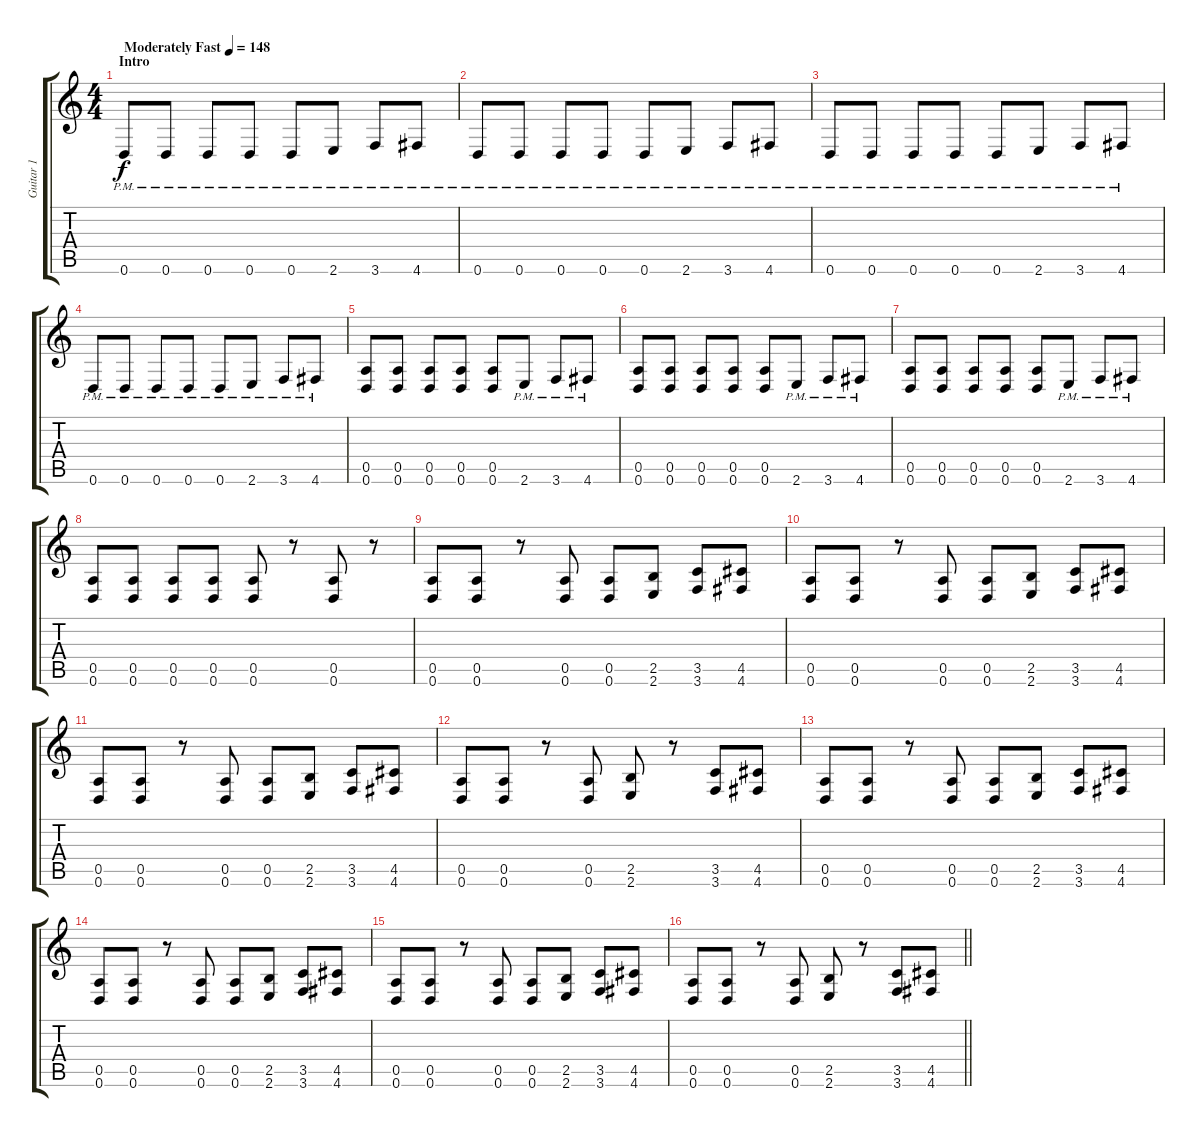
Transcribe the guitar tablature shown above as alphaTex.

\track ("Guitar 1" "Guitar 1") {instrument distortionguitar}
\staff {score tabs}
\tuning (E4 B3 G3 D3 A2 D2) {hide}
\ts (4 4)
\section ("" "Intro")
\tempo (148 "Moderately Fast")
\clef g2
\ks c
0.6{pm}.8{dy f instrument distortionguitar} 0.6{pm}.8 0.6{pm}.8 0.6{pm}.8 0.6{pm}.8 2.6{pm}.8 3.6{pm}.8 4.6{pm}.8 |
0.6{pm}.8 0.6{pm}.8 0.6{pm}.8 0.6{pm}.8 0.6{pm}.8 2.6{pm}.8 3.6{pm}.8 4.6{pm}.8 |
0.6{pm}.8 0.6{pm}.8 0.6{pm}.8 0.6{pm}.8 0.6{pm}.8 2.6{pm}.8 3.6{pm}.8 4.6{pm}.8 |
0.6{pm}.8 0.6{pm}.8 0.6{pm}.8 0.6{pm}.8 0.6{pm}.8 2.6{pm}.8 3.6{pm}.8 4.6{pm}.8 |
(0.5 0.6).8 (0.5 0.6).8 (0.5 0.6).8 (0.5 0.6).8 (0.5 0.6).8 2.6{pm}.8 3.6{pm}.8 4.6{pm}.8 |
(0.5 0.6).8 (0.5 0.6).8 (0.5 0.6).8 (0.5 0.6).8 (0.5 0.6).8 2.6{pm}.8 3.6{pm}.8 4.6{pm}.8 |
(0.5 0.6).8 (0.5 0.6).8 (0.5 0.6).8 (0.5 0.6).8 (0.5 0.6).8 2.6{pm}.8 3.6{pm}.8 4.6{pm}.8 |
(0.5 0.6).8 (0.5 0.6).8 (0.5 0.6).8 (0.5 0.6).8 (0.5 0.6).8 r.8 (0.5 0.6).8 r.8 |
(0.5 0.6).8 (0.5 0.6).8 r.8 (0.5 0.6).8 (0.5 0.6).8 (2.5 2.6).8 (3.5 3.6).8 (4.5 4.6).8 |
(0.5 0.6).8 (0.5 0.6).8 r.8 (0.5 0.6).8 (0.5 0.6).8 (2.5 2.6).8 (3.5 3.6).8 (4.5 4.6).8 |
(0.5 0.6).8 (0.5 0.6).8 r.8 (0.5 0.6).8 (0.5 0.6).8 (2.5 2.6).8 (3.5 3.6).8 (4.5 4.6).8 |
(0.5 0.6).8 (0.5 0.6).8 r.8 (0.5 0.6).8 (2.5 2.6).8 r.8 (3.5 3.6).8 (4.5 4.6).8 |
(0.5 0.6).8 (0.5 0.6).8 r.8 (0.5 0.6).8 (0.5 0.6).8 (2.5 2.6).8 (3.5 3.6).8 (4.5 4.6).8 |
(0.5 0.6).8 (0.5 0.6).8 r.8 (0.5 0.6).8 (0.5 0.6).8 (2.5 2.6).8 (3.5 3.6).8 (4.5 4.6).8 |
(0.5 0.6).8 (0.5 0.6).8 r.8 (0.5 0.6).8 (0.5 0.6).8 (2.5 2.6).8 (3.5 3.6).8 (4.5 4.6).8 |
\barLineRight lightlight
(0.5 0.6).8 (0.5 0.6).8 r.8 (0.5 0.6).8 (2.5 2.6).8 r.8 (3.5 3.6).8 (4.5 4.6).8
